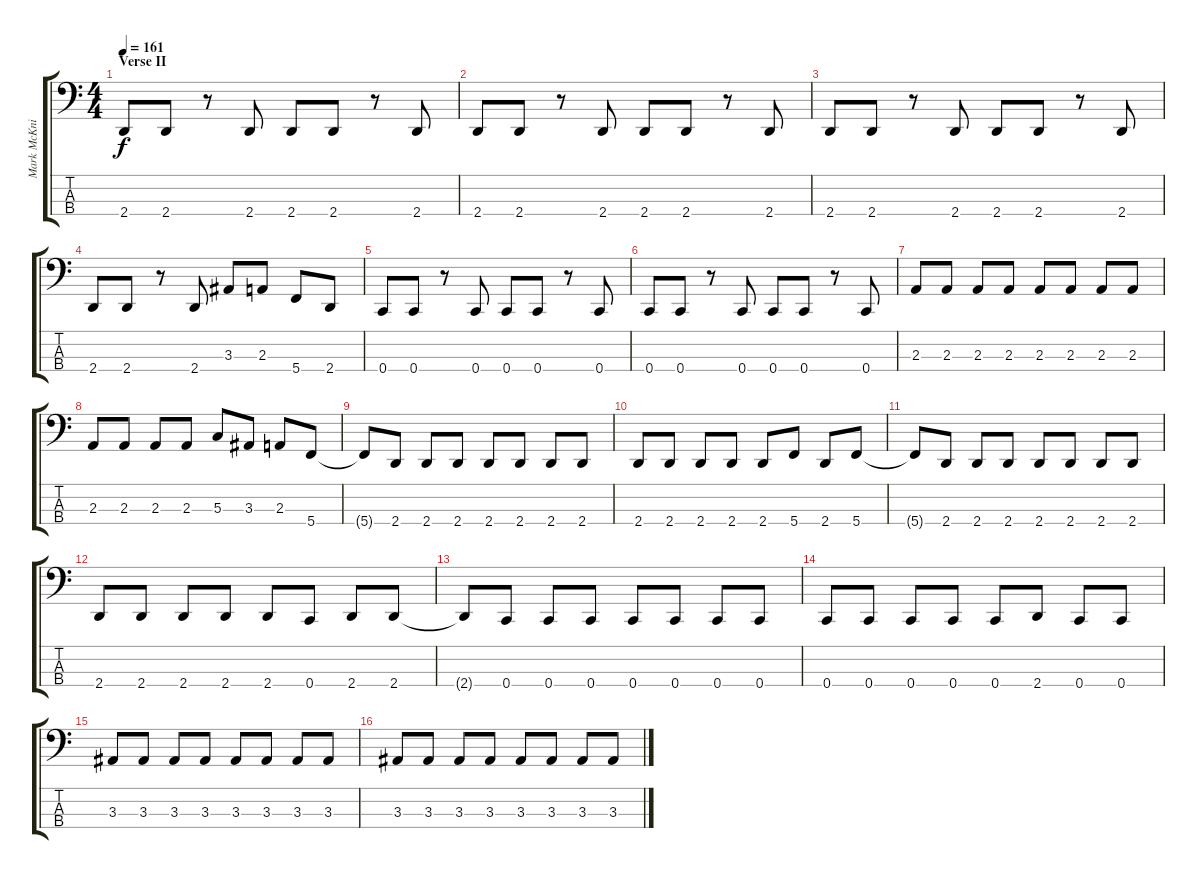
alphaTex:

\track ("Mark McKnight" "Mark McKni") {instrument electricbasspick}
\staff {score tabs}
\tuning (F2 C2 G1 C1) {hide}
\ts (4 4)
\section ("" "Verse II")
\tempo 161
\clef f4
\ks c
2.4.8{dy f} 2.4.8 r.8 2.4.8 2.4.8 2.4.8 r.8 2.4.8 |
2.4.8 2.4.8 r.8 2.4.8 2.4.8 2.4.8 r.8 2.4.8 |
2.4.8 2.4.8 r.8 2.4.8 2.4.8 2.4.8 r.8 2.4.8 |
2.4.8 2.4.8 r.8 2.4.8 3.3.8 2.3.8 5.4.8 2.4.8 |
0.4.8 0.4.8 r.8 0.4.8 0.4.8 0.4.8 r.8 0.4.8 |
0.4.8 0.4.8 r.8 0.4.8 0.4.8 0.4.8 r.8 0.4.8 |
2.3.8 2.3.8 2.3.8 2.3.8 2.3.8 2.3.8 2.3.8 2.3.8 |
2.3.8 2.3.8 2.3.8 2.3.8 5.3.8 3.3.8 2.3.8 5.4.8 |
5.4{t}.8 2.4.8 2.4.8 2.4.8 2.4.8 2.4.8 2.4.8 2.4.8 |
2.4.8 2.4.8 2.4.8 2.4.8 2.4.8 5.4.8 2.4.8 5.4.8 |
5.4{t}.8 2.4.8 2.4.8 2.4.8 2.4.8 2.4.8 2.4.8 2.4.8 |
2.4.8 2.4.8 2.4.8 2.4.8 2.4.8 0.4.8 2.4.8 2.4.8 |
2.4{t}.8 0.4.8 0.4.8 0.4.8 0.4.8 0.4.8 0.4.8 0.4.8 |
0.4.8 0.4.8 0.4.8 0.4.8 0.4.8 2.4.8 0.4.8 0.4.8 |
3.3.8 3.3.8 3.3.8 3.3.8 3.3.8 3.3.8 3.3.8 3.3.8 |
3.3.8 3.3.8 3.3.8 3.3.8 3.3.8 3.3.8 3.3.8 3.3.8
